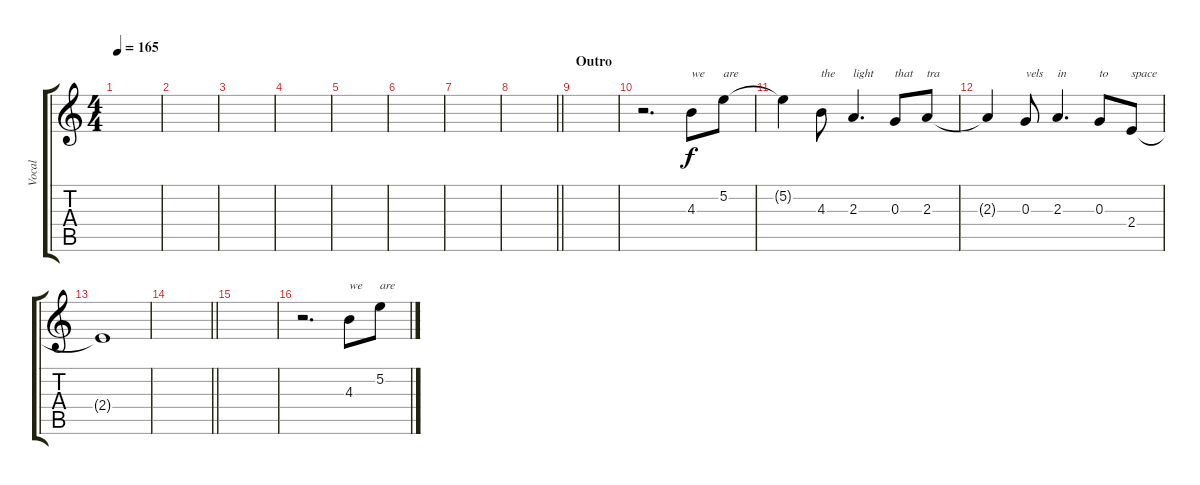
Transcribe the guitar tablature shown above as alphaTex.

\track ("Vocal" "Vocal") {instrument acousticguitarnylon}
\staff {score tabs}
\tuning (E4 B3 G3 D3 A2 E2) {hide}
\ts (4 4)
\tempo 165
\clef g2
\ks c
|
|
|
|
|
|
|
\barLineRight lightlight
|
\section ("" "Outro")
|
r.2{d} 4.3.8{txt "we"} 5.2.8{txt "are"} |
5.2{t}.4 4.3.8{txt "the"} 2.3.4{d txt "light"} 0.3.8{txt "that"} 2.3.8{txt "tra"} |
2.3{t}.4 0.3.8{txt "vels"} 2.3.4{d txt "in"} 0.3.8{txt "to"} 2.4.8{txt "space"} |
2.4{t}.1 |
\barLineRight lightlight
|
|
r.2{d} 4.3.8{txt "we"} 5.2.8{txt "are"}
